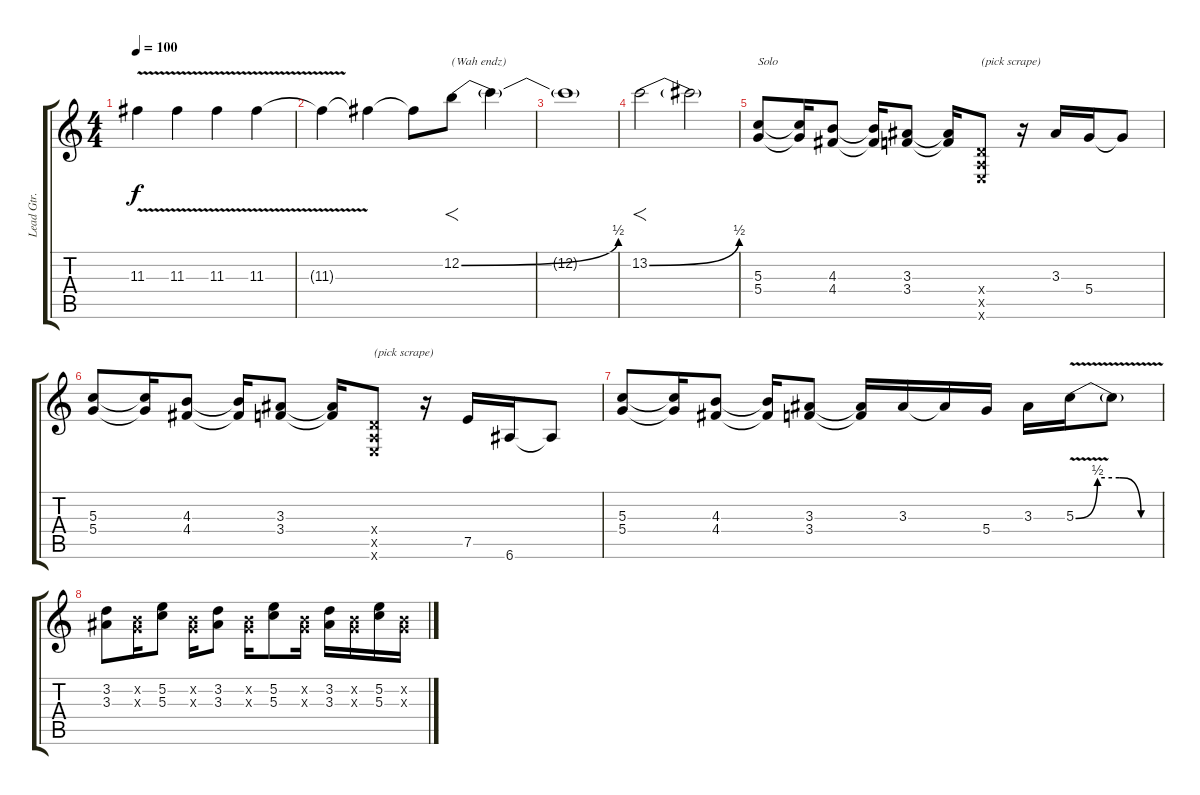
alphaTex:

\track ("Lead Gtr." "Lead Gtr.") {instrument overdrivenguitar}
\staff {score tabs}
\tuning (E4 B3 G3 D3 A2 E2) {hide}
\ts (4 4)
\tempo 100
\clef g2
\ks c
11.3{v}.4{dy f volume 11} 11.3{v}.4 11.3{v}.4 11.3{v}.4 |
11.3{t}.4{volume 8} 11.3{t}.4{volume 6} 11.3{t}.8 12.2{be (bend 0 0 60 2)}.8{f txt "(Wah endz)" volume 13} 12.2{t}.4 |
12.2{t}.1 |
13.2{be (bend 0 0 60 2)}.2{f} 13.2{t}.2 |
(5.3 5.4).8{txt "Solo" volume 16} (5.3{t} 5.4{t}).16 (4.3 4.4).8 (4.3{t} 4.4{t}).16 (3.3 3.4).8 (3.3{t} 3.4{t}).16 (0.4{x} 0.5{x} 0.6{x}).8{txt "(pick scrape)"} r.16 3.3.16 5.4.16 5.4{t}.8 |
(5.3 5.4).8 (5.3{t} 5.4{t}).16 (4.3 4.4).8 (4.3{t} 4.4{t}).16 (3.3 3.4).8 (3.3{t} 3.4{t}).16 (0.4{x} 0.5{x} 0.6{x}).8{txt "(pick scrape)"} r.16 7.5.16 6.6.16 6.6{t}.8 |
(5.3 5.4).8 (5.3{t} 5.4{t}).16 (4.3 4.4).8 (4.3{t} 4.4{t}).16 (3.3 3.4).8 (3.3{t} 3.4{t}).16 3.3.16 3.3{t}.16 5.4.16 3.3.16 5.3{be (custom 0 0 15 2 30 2 45 0 60 0) v}.16 5.3{t}.8 |
(3.2 3.3).8 (0.2{x} 0.3{x}).16 (5.2 5.3).8 (0.2{x} 0.3{x}).16 (3.2 3.3).8 (0.2{x} 0.3{x}).16 (5.2 5.3).8 (0.2{x} 0.3{x}).16 (3.2 3.3).16 (0.2{x} 0.3{x}).16 (5.2 5.3).16 (0.2{x} 0.3{x}).16
